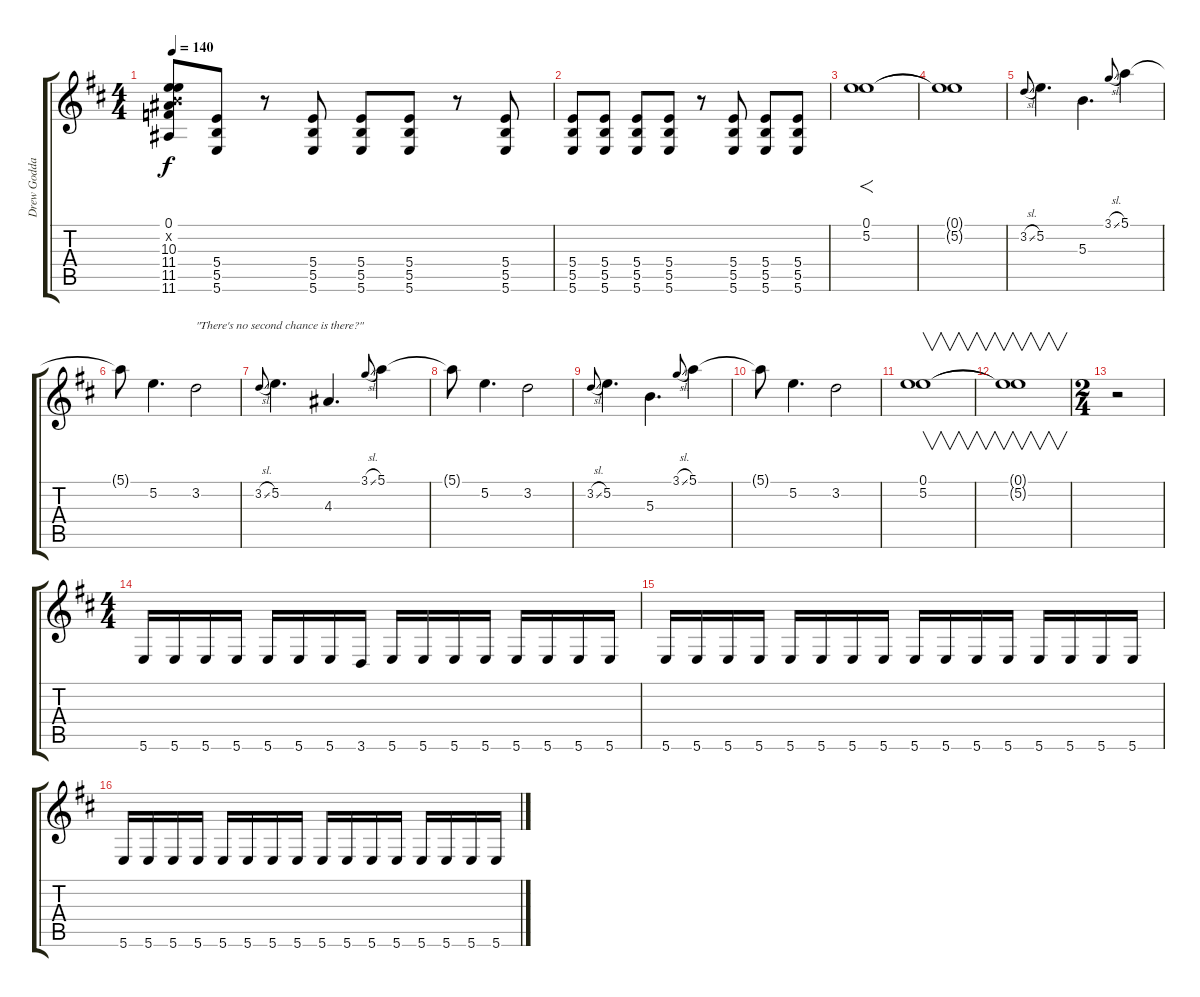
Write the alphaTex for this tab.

\track ("Drew Goddard (Alt. Karn tun)" "Drew Godda") {instrument overdrivenguitar}
\staff {score tabs}
\tuning (E4 B3 Gb3 B2 Gb2 B1) {hide}
\ts (4 4)
\tempo 140
\clef g2
\ks bminor
(0.1 0.2{x} 10.3 11.4 11.5 11.6).8{dy f} (5.4 5.5 5.6).8 r.8 (5.4 5.5 5.6).8 (5.4 5.5 5.6).8 (5.4 5.5 5.6).8 r.8 (5.4 5.5 5.6).8 |
(5.4 5.5 5.6).8 (5.4 5.5 5.6).8 (5.4 5.5 5.6).8 (5.4 5.5 5.6).8 r.8 (5.4 5.5 5.6).8 (5.4 5.5 5.6).8 (5.4 5.5 5.6).8 |
(0.1 5.2).1{f} |
(0.1{t} 5.2{t}).1 |
3.2{sl}.8{gr onbeat} 5.2.4{d} 5.3.4{d} 3.1{sl}.8{gr onbeat} 5.1.4 |
5.1{t}.8 5.2.4{d} 3.2.2{txt "\"There's no second chance is there?\""} |
3.2{sl}.8{gr onbeat} 5.2.4{d} 4.3.4{d} 3.1{sl}.8{gr onbeat} 5.1.4 |
5.1{t}.8 5.2.4{d} 3.2.2 |
3.2{sl}.8{gr onbeat} 5.2.4{d} 5.3.4{d} 3.1{sl}.8{gr onbeat} 5.1.4 |
5.1{t}.8 5.2.4{d} 3.2.2 |
(0.1 5.2).1{v} |
(0.1{t} 5.2{t}).1{v} |
\ts (2 4)
r.2 |
\ts (4 4)
5.6.16 5.6.16 5.6.16 5.6.16 5.6.16 5.6.16 5.6.16 3.6.16 5.6.16 5.6.16 5.6.16 5.6.16 5.6.16 5.6.16 5.6.16 5.6.16 |
5.6.16 5.6.16 5.6.16 5.6.16 5.6.16 5.6.16 5.6.16 5.6.16 5.6.16 5.6.16 5.6.16 5.6.16 5.6.16 5.6.16 5.6.16 5.6.16 |
5.6.16 5.6.16 5.6.16 5.6.16 5.6.16 5.6.16 5.6.16 5.6.16 5.6.16 5.6.16 5.6.16 5.6.16 5.6.16 5.6.16 5.6.16 5.6.16
